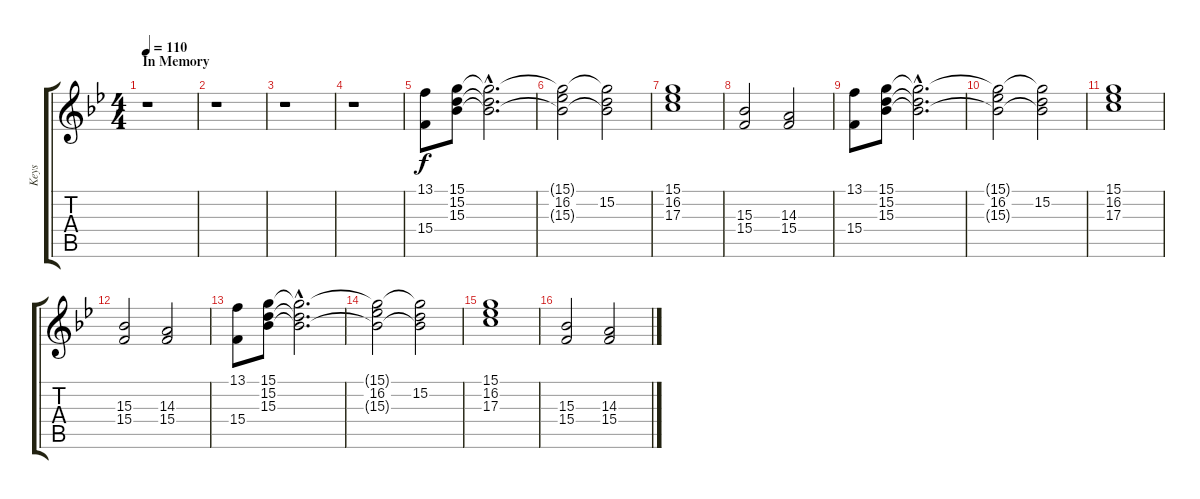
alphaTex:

\track ("Keys" "Keys") {instrument stringensemble2}
\staff {score tabs}
\tuning (E4 B3 G3 D3 A2 E2) {hide}
\ts (4 4)
\section ("" "In Memory")
\tempo 110
\clef g2
\ks gminor
r.1{dy f instrument stringensemble2} |
r.1 |
r.1 |
r.1 |
(13.1 15.4).8{instrument stringensemble1} (15.1 15.2 15.3).8 (15.1{hac t} 15.2{hac t} 15.3{hac t}).2{d} |
(15.1{t} 16.2 15.3{t}).2 (15.1{t} 15.2 15.3{t}).2 |
(15.1 16.2 17.3).1 |
(15.3 15.4).2 (14.3 15.4).2 |
(13.1 15.4).8{instrument stringensemble1} (15.1 15.2 15.3).8 (15.1{hac t} 15.2{hac t} 15.3{hac t}).2{d} |
(15.1{t} 16.2 15.3{t}).2 (15.1{t} 15.2 15.3{t}).2 |
(15.1 16.2 17.3).1 |
(15.3 15.4).2 (14.3 15.4).2 |
(13.1 15.4).8{instrument stringensemble1} (15.1 15.2 15.3).8 (15.1{hac t} 15.2{hac t} 15.3{hac t}).2{d} |
(15.1{t} 16.2 15.3{t}).2 (15.1{t} 15.2 15.3{t}).2 |
(15.1 16.2 17.3).1 |
(15.3 15.4).2 (14.3 15.4).2
